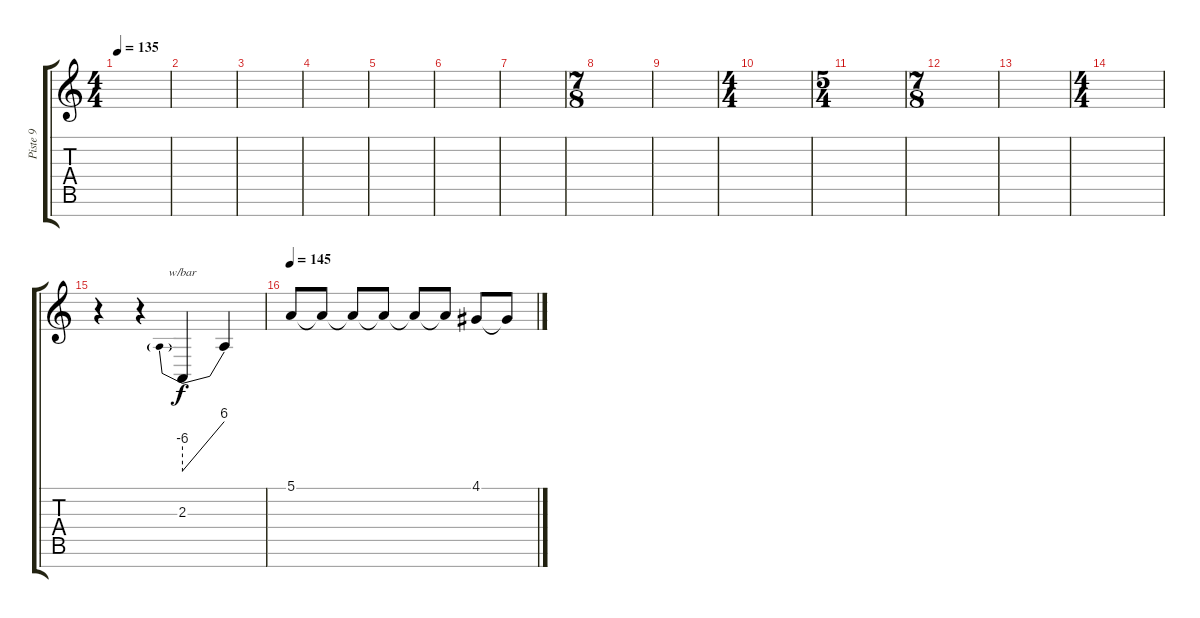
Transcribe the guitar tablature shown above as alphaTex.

\track ("Piste 9" "Piste 9") {instrument pad6metallic}
\staff {score tabs}
\tuning (E4 B3 G3 D3 A2 E2 C2) {hide}
\ts (4 4)
\tempo 135
\clef g2
\ks c
|
|
|
|
|
|
|
\ts (7 8)
|
|
\ts (4 4)
|
\ts (5 4)
|
\ts (7 8)
|
|
\ts (4 4)
|
r.4 r.4 2.3.4{tbe (predivedive default 0 -24 60 24)} 2.3{t}.4 |
\tempo 145
5.1.8 5.1{t}.8 5.1{t}.8 5.1{t}.8 5.1{t}.8 5.1{t}.8 4.1.8 4.1{t}.8
